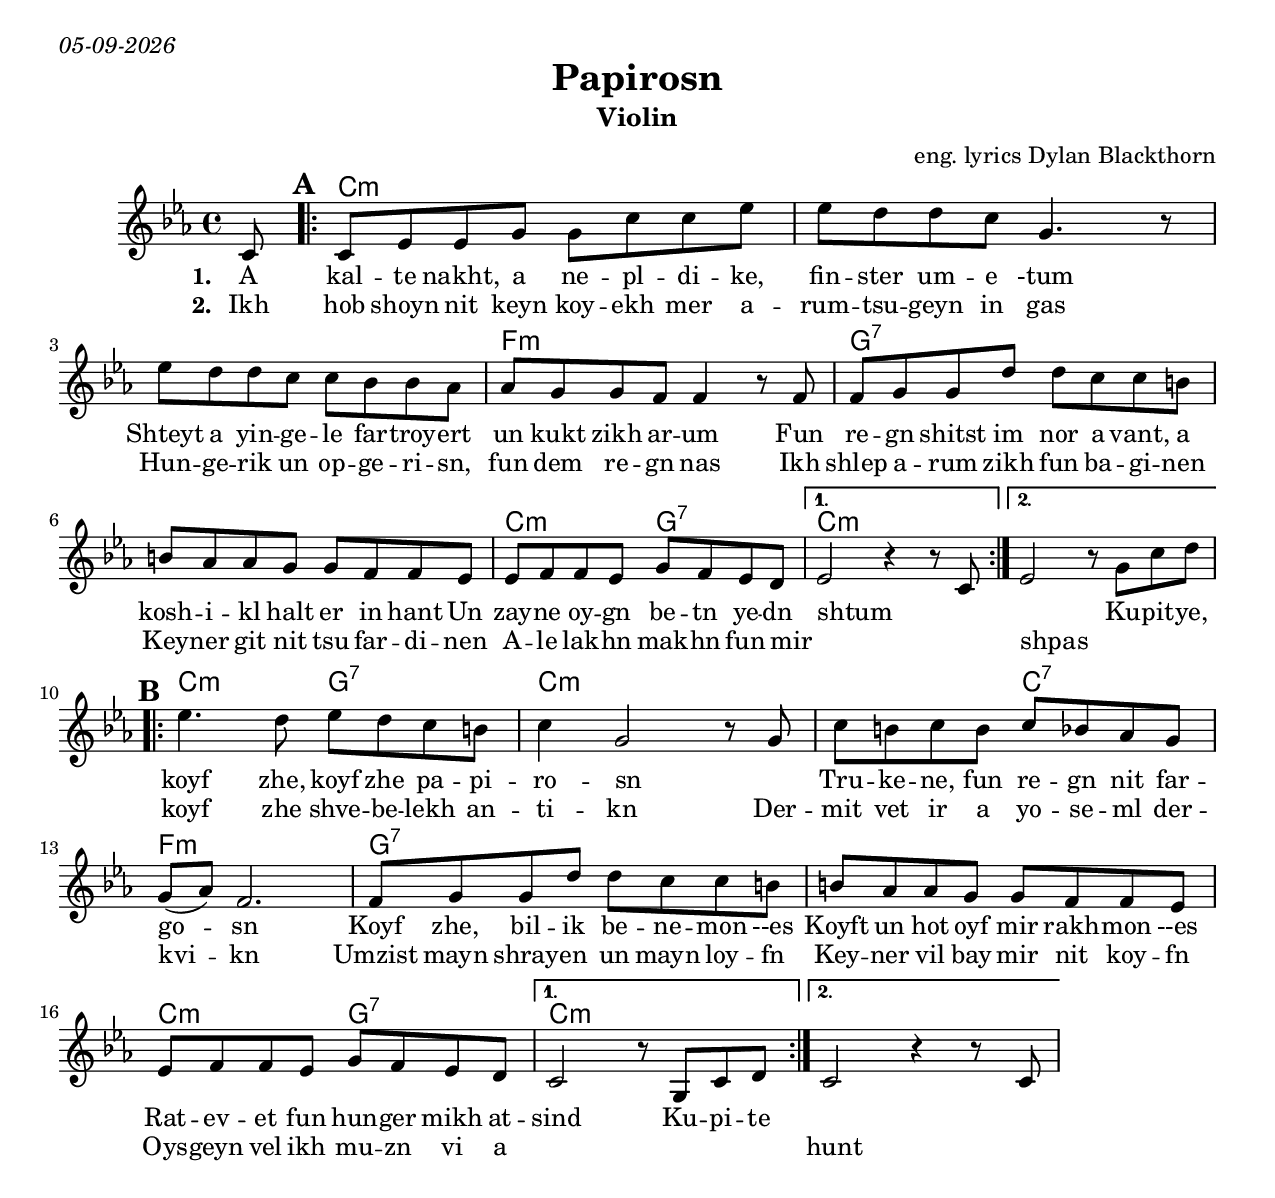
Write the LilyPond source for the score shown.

\version "2.18.0"
\include "english.ly"
%\pointAndClickOff
\paper{
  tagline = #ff
  print-all-headers = ##t
  #(set-paper-size "letter")
}
date = #(strftime "%d-%m-%Y" (localtime (current-time)))

\markup{ \italic{ \date }  }

%\markup{ Got something to say? }

global = {
  \clef treble
  \key d \minor
  \time 4/4
  \set Score.markFormatter = #format-mark-box-alphabet
}

%#################################### Melody ########################
%melody =  \transpose c d \relative c' {  %transpose for clarinet
melody = \relative c' {
  \global
  \partial 8 d8   %lead in notes

  \repeat volta 2{
    \mark \default
    d8 f f a a d d f
    f8 e e d a4. r8
    f'8 e e d d c c bf
    bf8 a a g g4 r8 g

    g8 a a e' e d d cs|
    cs8 bf bf a a g g f
    f8 g g f a g f e
  }
  \alternative {
    { f2 r4 r8 d}
    { f2 r8 a d e}
  }
  \break
  \repeat volta 2{
    \mark \default
    f4. e8 f e d cs
    d4 a2 r8 a
    d8 cs d cs d c bf a
    a8(bf) g2.

    g8 a a e' e d d cs
    cs bf bf a a g g f
    f g g f a g f e
  }

  \alternative {
    {d2 r8 a d e }
    {d2 r4 r8 d }
  }

}
%################################# Lyrics #####################
\addlyrics{ \set stanza = #"1. "
            A kal -- te nakht, a ne -- pl -- di -- ke, fin -- ster um -- e -tum
            Shteyt a yin -- ge -- le far -- troy -- ert un kukt zikh ar -- um
            Fun re -- gn shitst im nor a vant, a kosh -- i -- kl halt er in hant
            Un zay -- ne oy -- gn be -- tn ye -- dn shtum
            _ _
            Ku -- pit -- ye, koyf zhe, koyf zhe pa -- pi -- ro -- sn
            _ Tru -- ke -- ne, fun re -- gn nit far -- go -- sn
            Koyf zhe, bil -- ik be -- ne -- mon --es
            Koyft un hot oyf mir rakh -- mon --es
            Rat -- ev -- et fun hun -- ger mikh at -- sind
            Ku -- pi -- te
}

\addlyrics{ \set stanza = #"2. "
            Ikh hob shoyn nit keyn koy -- ekh mer a -- rum -- tsu -- geyn in gas
            Hun -- ge -- rik un op -- ge -- ri -- sn, fun dem re -- gn nas
            Ikh shlep a -- rum zikh fun ba -- gi -- nen
            Key -- ner git nit tsu far -- di -- nen
            A -- le lak -- hn mak -- hn fun mir _   _ shpas
            _  _ _
            koyf zhe shve -- be -- lekh an -- ti -- kn
            Der -- mit vet ir a yo -- se -- ml der -- kvi -- kn
            Umzist mayn shray -- en un mayn loy -- fn
            Key -- ner vil bay mir nit koy -- fn
            Oys -- geyn vel ikh mu -- zn vi a  _ _ _ _ _hunt
}
%################################# Chords #######################
harmonies = \chordmode {
  s8
  d1*3:m
  g1:m
  a4*8:7
  d4*2:m a2:7
  d1*2:m
  %b
  d2:m a2:7
  d2*3:m
  d2:7
  g1:m
  a4*8:7
  d4*2:m
  a2:7
  d1*3:m

}

\score {
  \transpose d c
  <<
    \new ChordNames {
      \set chordChanges = ##f
      \harmonies
    }
    \new Staff   \melody
  >>
  \header{
    title= "Papirosn"
    subtitle=""
    composer= ""
    instrument = "Violin"
    arranger= "eng. lyrics Dylan Blackthorn"
  }
  \midi{\tempo 4 = 120}
  \layout{indent = 1.0\cm}
}
%{
% more verses:
\markup{}
\markup {
  \fill-line {
    \hspace #0.1 % distance from left margin
    \column {
      \line { "V1."
              \column {
                "My father went to fight and lost his hands in the war"
                "Mother couldn't hardly bear her troubles any more"
                "We buried her about five feet down"
                "Into the frozen ground"
                "It was then that I became a rolling stone"
              }
      }
      \hspace #0.2 % vertical distance between verses
      \line { "V2."
              \column {
                "Sometimes I'll find some crumbs to eat"
                "Down by the hotdog stand"
                "Try to get some sleep on a park bench, if I can"
                "I have to be careful, though"
                "The police will beat me till I bleed"
                "They say I'm what this world don't need"
              }
      }
    }
    \hspace #0.1  % horiz. distance between columns
    \column {
      \line { "Ch1."
              \column {
                "So won't you buy this pack of smokes for a dollar"
                "Or I'll just sell you one for a quarter"
                "Well they ain't broken, not like me"
                "They're not menthols and there filter free"
                "And I just want to get something to eat"
              }
      }
      \hspace #0.2 % distance between verses
      \line { "Ch2."
              \column {
                "Buy my matches, I even got a lighter"
                "Won't you help this orphen kid to stay alive"
                "I will walk these streets while I have muscle"
                "But no one's buying my orphen hustle"
                "Might be I'll just die here like a dog"
              }
      }
    }
    \hspace #0.1 % distance to right margin
  }
}


%{
A kalte nakht, a nepldike, finster umetum
Shteyt a yingele fartroyert un kukt zikh arum
Fun regn shitst im nor a vant, a koshikl halt er in hant
Un zayne oygn betn yedn shtum

Ikh hob shoyn nit keyn koyekh mer arumtsugeyn in gas
Hungerik un opgerisn, fun dem regn nas
Ikh shlep arum zikh fun baginen
Keyner git nit tsu fardinen
Ale lakhn makhn fun mir shpas
{soc}
Kupitye, koyf zhe, koyf zhe papirosn
Trukene, fun regn nit fargosn
Koyf zhe, bilik benemones
Koyft un hot oyf mir rakhmones
Ratevet fun hunger mikh atsind

Kupitye, koyf zhe shvebelekh antikn
Dermit vet ir a yoseml derkvikn
Umzist mayn shrayen un mayn loyfn
Keyner vil bay mir nit koyfn
Oysgeyn vel ikh muzn vi a hint
{eoc}
Ikh hob gehat a shvesterl a kind fun der natur
Mit mir tsuzamen zikh geshlept hot zi a gantse yor
Mit ir geven iz mir fil gringer. Laykhter vern flegt der hinger
Ven ikh fleg a kuk ton nor oyf ir

Mit a mol gevorn iz zi shvakh un zeyer krank
Oyf mayne hent geshtorbn iz zi oyf a gasnbank
Un az ikh hob zi farloyrn, hob ikh alts ongevoryrn
Zol der toyt shoyn kumen oykh tsu mir
*******************************************
My father went to fight and lost his hands in the war
Mother couldn't hardly bear her troubles any more
We burried her about five feet down
Into the frozen ground
It was then that I became a rolling stone

Sometimes I'll find some crumbs to eat
Down by the hotdog stand
Try to get some sleep on a park bench, if I can
I have to be careful, though
The police will beat me till I bleed
They say I'm what this world don't need

So won't you buy this pack of smokes for a dollar
Or I'll just sell you one for a quarter
Well they ain't broken, not like me
They're not menthols and there filter free
And I just want to get something to eat

Buy my matches, I even got a lighter
Won't you help this orphen kid to stay alive
I will walk these streets while I have muscle
But no one's buying my orphen hustle
Might be I'll die here like a dog
%}